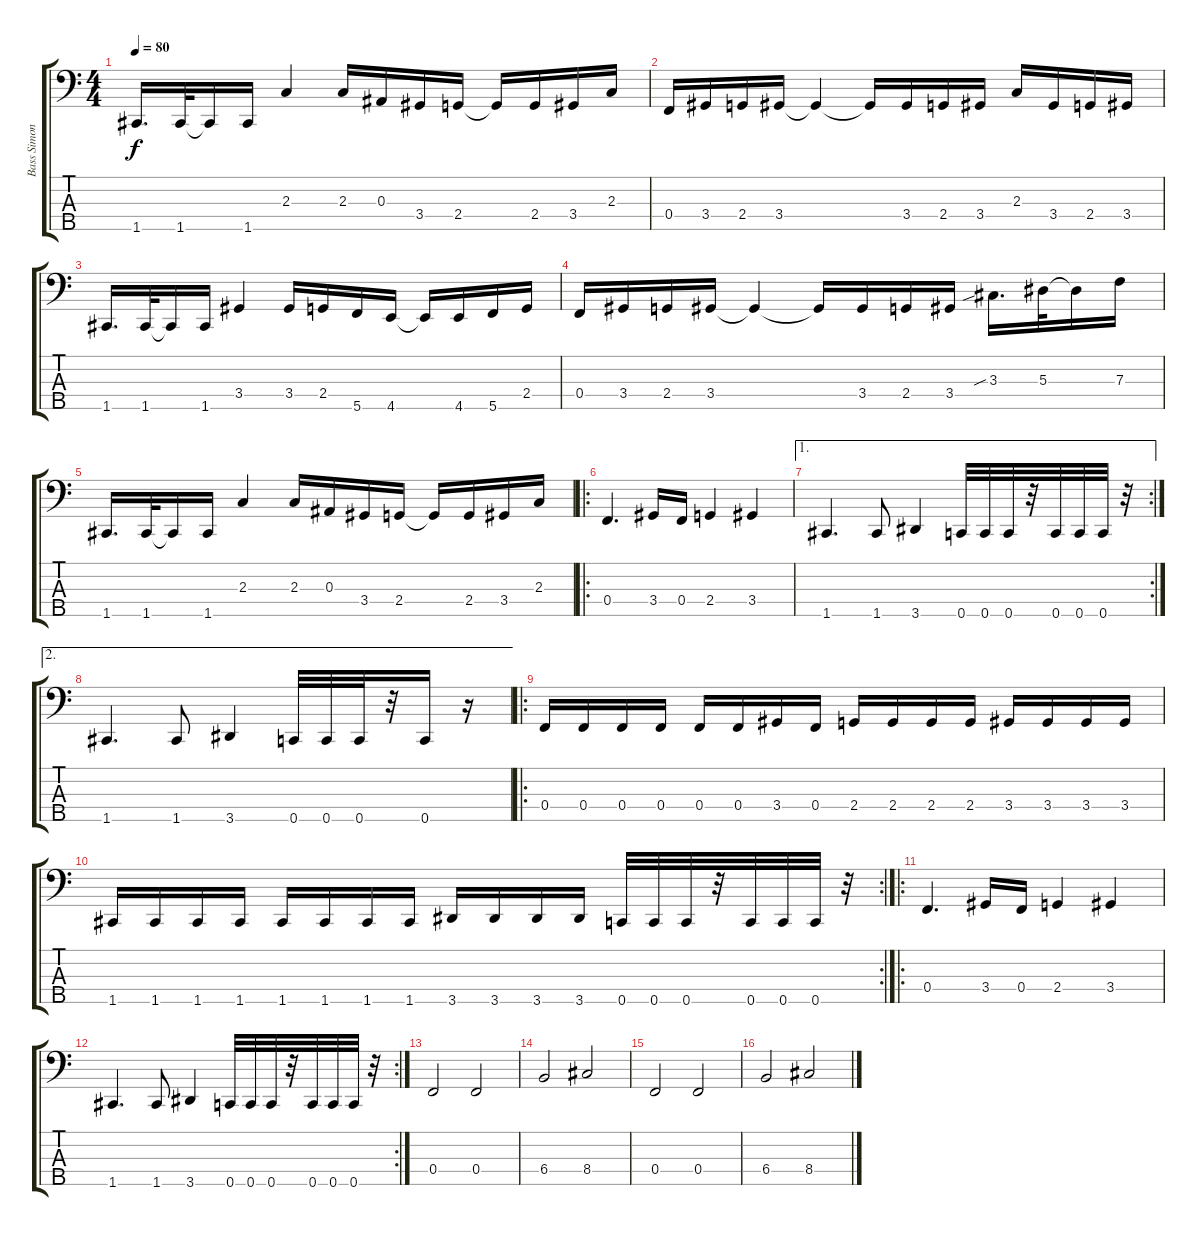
\track ("Bass SimonD" "Bass Simon") {instrument electricbasspick}
\staff {score tabs}
\tuning (Ab2 Eb2 Bb1 F1 C1) {hide}
\ts (4 4)
\tempo 80
\clef f4
\ks c
1.5.16{d dy f} 1.5.32 1.5{t}.16 1.5.16 2.3.4 2.3.16 0.3.16 3.4.16 2.4.16 2.4{t}.16 2.4.16 3.4.16 2.3.16 |
0.4.16 3.4.16 2.4.16 3.4.16 3.4{t}.4 3.4{t}.16 3.4.16 2.4.16 3.4.16 2.3.16 3.4.16 2.4.16 3.4.16 |
1.5.16{d} 1.5.32 1.5{t}.16 1.5.16 3.4.4 3.4.16 2.4.16 5.5.16 4.5.16 4.5{t}.16 4.5.16 5.5.16 2.4.16 |
0.4.16 3.4.16 2.4.16 3.4.16 3.4{t}.4 3.4{t}.16 3.4.16 2.4.16 3.4.16 3.3{sib}.16{d} 5.3.32 5.3{t}.16 7.3.16 |
1.5.16{d} 1.5.32 1.5{t}.16 1.5.16 2.3.4 2.3.16 0.3.16 3.4.16 2.4.16 2.4{t}.16 2.4.16 3.4.16 2.3.16 |
\ro
0.4.4{d} 3.4.16 0.4.16 2.4.4 3.4.4 |
\ae 1
\rc 2
1.5.4{d} 1.5.8 3.5.4 0.5.32 0.5.32 0.5.32 r.32 0.5.32 0.5.32 0.5.32 r.32 |
\ae 2
1.5.4{d} 1.5.8 3.5.4 0.5.32 0.5.32 0.5.32 r.32 0.5.16 r.16 |
\ro
0.4.16 0.4.16 0.4.16 0.4.16 0.4.16 0.4.16 3.4.16 0.4.16 2.4.16 2.4.16 2.4.16 2.4.16 3.4.16 3.4.16 3.4.16 3.4.16 |
\rc 2
1.5.16 1.5.16 1.5.16 1.5.16 1.5.16 1.5.16 1.5.16 1.5.16 3.5.16 3.5.16 3.5.16 3.5.16 0.5.32 0.5.32 0.5.32 r.32 0.5.32 0.5.32 0.5.32 r.32 |
\ro
0.4.4{d} 3.4.16 0.4.16 2.4.4 3.4.4 |
\rc 2
1.5.4{d} 1.5.8 3.5.4 0.5.32 0.5.32 0.5.32 r.32 0.5.32 0.5.32 0.5.32 r.32 |
0.4.2 0.4.2 |
6.4.2 8.4.2 |
0.4.2 0.4.2 |
6.4.2 8.4.2
